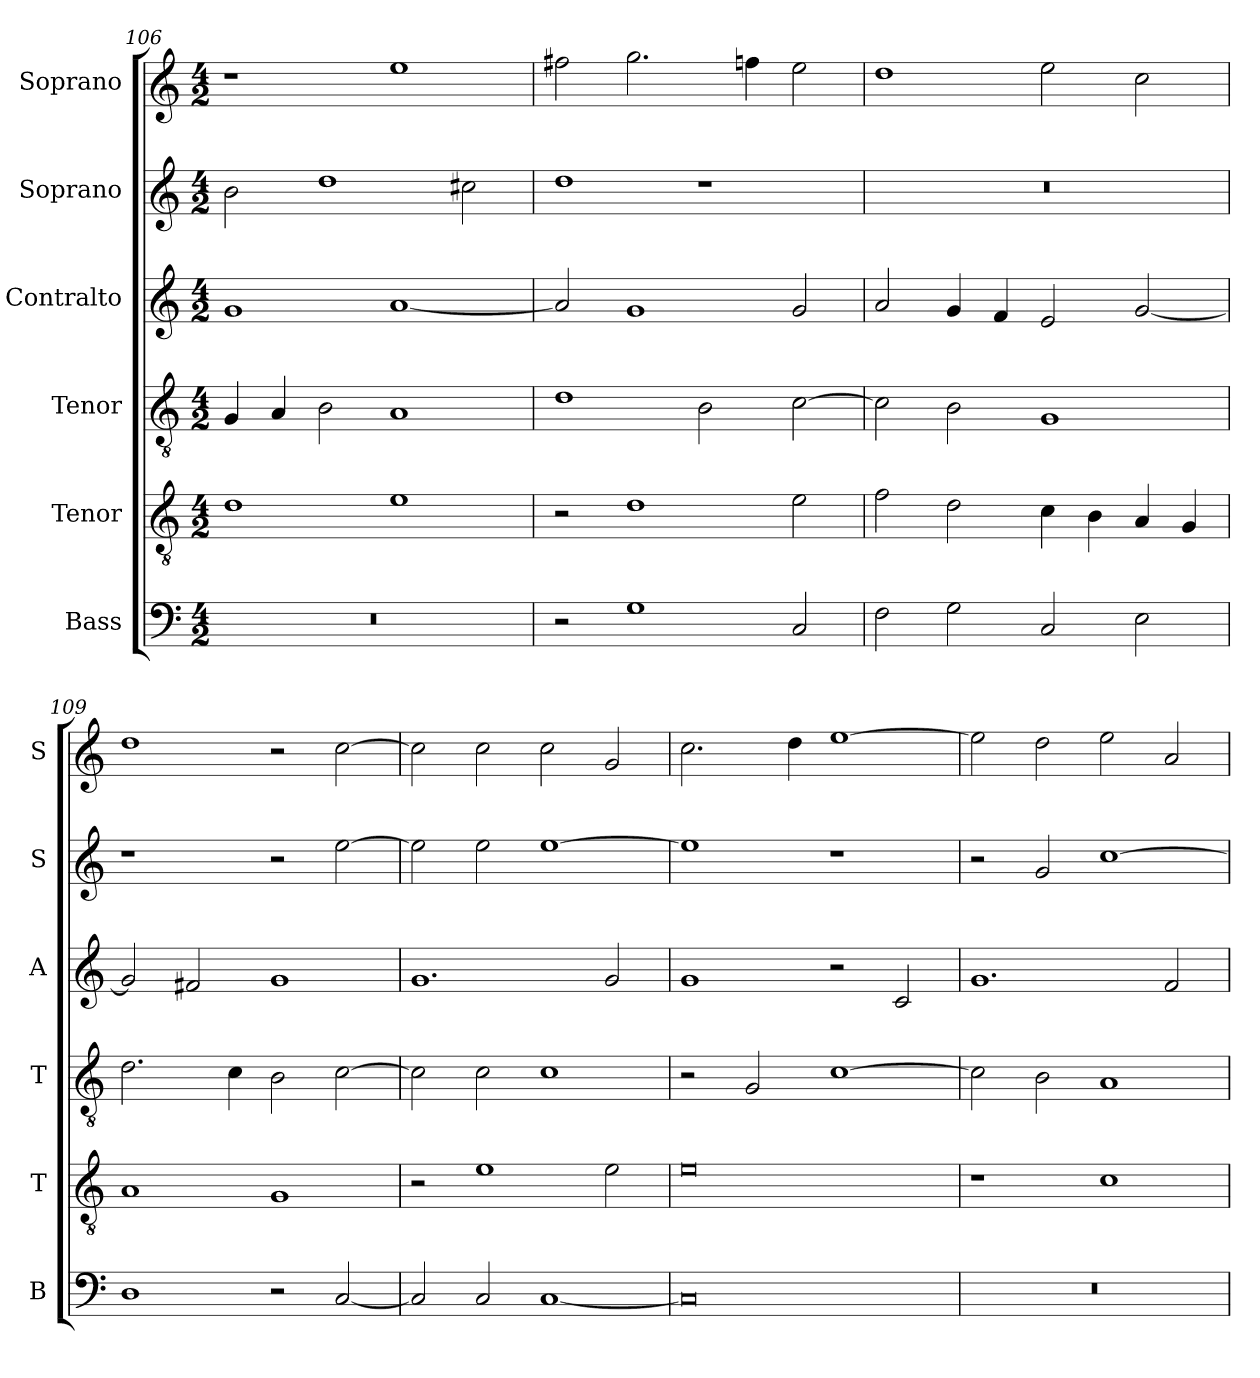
**kern	**kern	**kern	**kern	**kern	**kern
*part6	*part5	*part4	*part3	*part2	*part1
*staff6	*staff5	*staff4	*staff3	*staff2	*staff1
*I"Bass	*I"Tenor	*I"Tenor	*I"Contralto	*I"Soprano	*I"Soprano
*I'B	*I'T	*I'T	*I'A	*I'S	*I'S
*clefF4	*clefGv2	*clefGv2	*clefG2	*clefG2	*clefG2
*k[]	*k[]	*k[]	*k[]	*k[]	*k[]
*C:ion	*C:ion	*C:ion	*C:ion	*C:ion	*C:ion
*M4/2	*M4/2	*M4/2	*M4/2	*M4/2	*M4/2
=106	=106	=106	=106	=106	=106
0r	1d	4G	1g	2b	1r
.	.	4A	.	.	.
.	.	2B	.	1dd	.
.	1e	1A	[1a	.	1ee
.	.	.	.	2cc#X	.
=107	=107	=107	=107	=107	=107
2r	2r	1d	2a]	1dd	2ff#X
1G	1d	.	1g	.	2.gg
.	.	2B	.	1r	.
.	.	.	.	.	4ffn
2C	2e	[2c	2g	.	2ee
=108	=108	=108	=108	=108	=108
2F	2f	2c]	2a	0r	1dd
2G	2d	2B	4g	.	.
.	.	.	4f	.	.
2C	4c	1G	2e	.	2ee
.	4B	.	.	.	.
2E	4A	.	[2g	.	2cc
.	4G	.	.	.	.
=109	=109	=109	=109	=109	=109
1D	1A	2.d	2g]	1r	1dd
.	.	.	2f#X	.	.
.	.	4c	.	.	.
2r	1G	2B	1g	2r	2r
[2C	.	[2c	.	[2ee	[2cc
=110	=110	=110	=110	=110	=110
2C]	2r	2c]	1.g	2ee]	2cc]
2C	1e	2c	.	2ee	2cc
[1C	.	1c	.	[1ee	2cc
.	2e	.	2g	.	2g
=111	=111	=111	=111	=111	=111
0C]	0e	2r	1g	1ee]	2.cc
.	.	2G	.	.	.
.	.	.	.	.	4dd
.	.	[1c	2r	1r	[1ee
.	.	.	2c	.	.
=112	=112	=112	=112	=112	=112
0r	1r	2c]	1.g	2r	2ee]
.	.	2B	.	2g	2dd
.	1c	1A	.	[1cc	2ee
.	.	.	2f	.	2a
=	=	=	=	=	=
*-	*-	*-	*-	*-	*-
